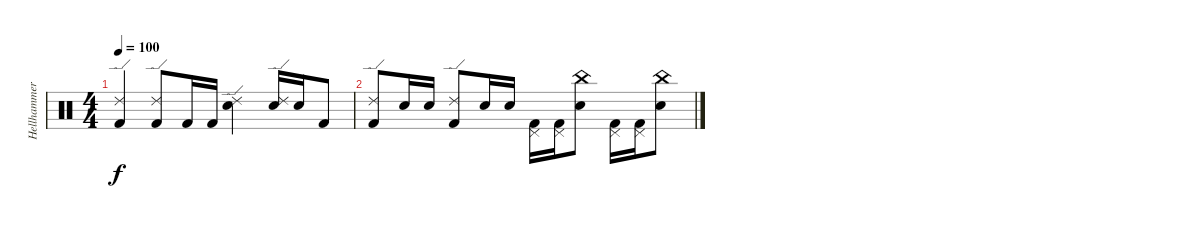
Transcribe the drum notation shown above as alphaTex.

\track ("Hellhammer" "Hellhammer") {instrument percussion}
\staff {score}
\articulation defaults
\ts (4 4)
\tempo 100
\clef neutral
\ks c
("Kick (hit) 2" "Ride (edge) 2").4{dy f} ("Kick (hit) 2" "Ride (edge) 2").8 "Kick (hit) 2".16 "Kick (hit) 2".16 ("Electric Snare (hit)" "Ride (edge) 2").4 ("Electric Snare (hit)" "Ride (edge) 2").16 "Electric Snare (hit)".16 "Kick (hit) 2".8 |
("Kick (hit) 2" "Ride (edge) 2").8 "Electric Snare (hit)".16 "Electric Snare (hit)".16 ("Kick (hit) 2" "Ride (edge) 2").8 "Electric Snare (hit)".16 "Electric Snare (hit)".16 ("Kick (hit) 2" "Pedal Hi-Hat (hit)").16 ("Kick (hit) 2" "Pedal Hi-Hat (hit)").16 ("Electric Snare (hit)" "China (hit)").8 ("Kick (hit) 2" "Pedal Hi-Hat (hit)").16 ("Kick (hit) 2" "Pedal Hi-Hat (hit)").16 ("Electric Snare (hit)" "China (hit)").8
